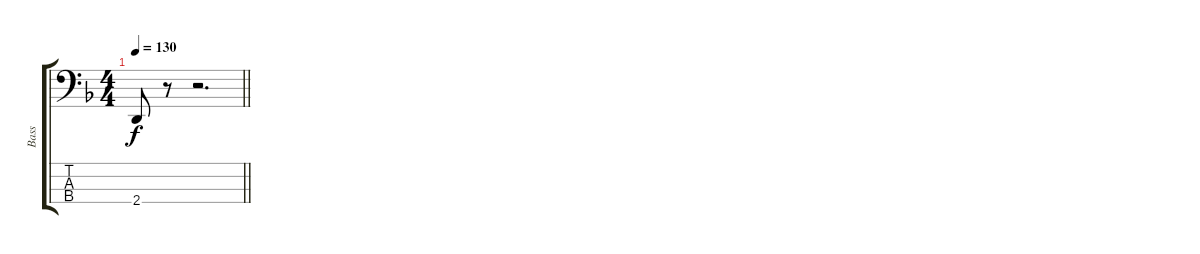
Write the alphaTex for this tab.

\track ("Bass" "Bass") {instrument electricbassfinger}
\staff {score tabs}
\tuning (Eb2 Bb1 F1 C1) {hide}
\ts (4 4)
\tempo 130
\clef f4
\barLineRight lightlight
\ks dminor
2.4.8{dy f} r.8 r.2{d}
